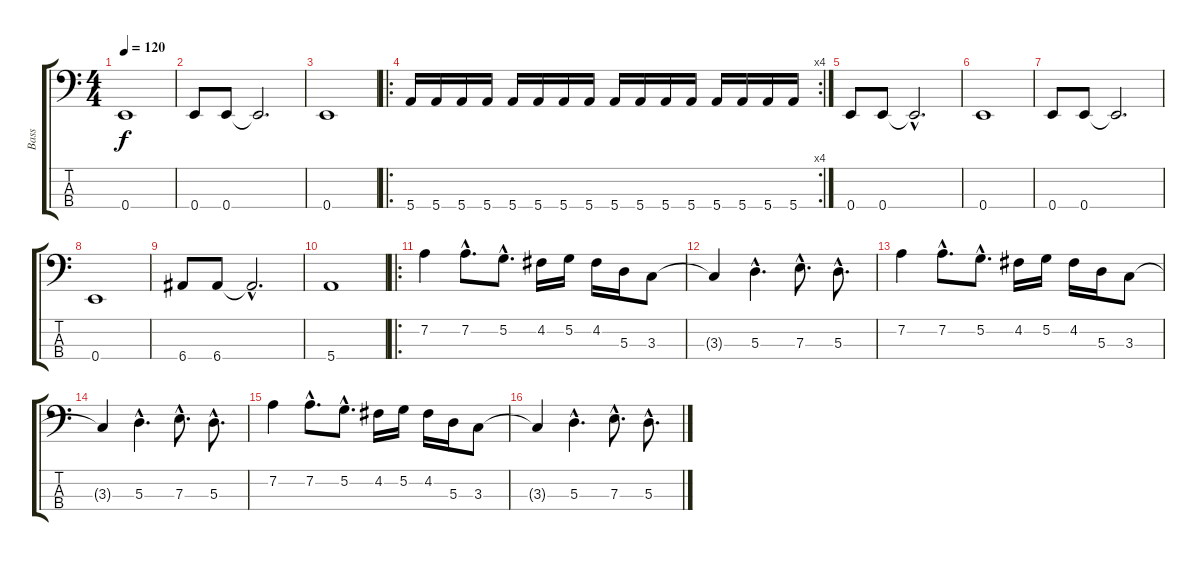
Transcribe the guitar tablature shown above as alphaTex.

\track ("Bass" "Bass") {instrument electricbassfinger}
\staff {score tabs}
\tuning (G2 D2 A1 E1) {hide}
\ts (4 4)
\tempo 120
\clef f4
\ks c
0.4.1{dy f} |
0.4.8 0.4.8 0.4{t}.2{d} |
0.4.1 |
\ro
\rc 4
5.4.16 5.4.16 5.4.16 5.4.16 5.4.16 5.4.16 5.4.16 5.4.16 5.4.16 5.4.16 5.4.16 5.4.16 5.4.16 5.4.16 5.4.16 5.4.16 |
0.4.8 0.4.8 0.4{hac t}.2{d} |
0.4.1 |
0.4.8 0.4.8 0.4{t}.2{d} |
0.4.1 |
6.4.8 6.4.8 6.4{hac t}.2{d} |
5.4.1 |
\ro
7.2.4 7.2{hac}.8{d} 5.2{hac}.8{d} 4.2.16 5.2.16 4.2.16 5.3.16 3.3.8 |
3.3{t}.4 5.3{hac}.4{d} 7.3{hac}.8{d} 5.3{hac}.8{d} |
7.2.4 7.2{hac}.8{d} 5.2{hac}.8{d} 4.2.16 5.2.16 4.2.16 5.3.16 3.3.8 |
3.3{t}.4 5.3{hac}.4{d} 7.3{hac}.8{d} 5.3{hac}.8{d} |
7.2.4 7.2{hac}.8{d} 5.2{hac}.8{d} 4.2.16 5.2.16 4.2.16 5.3.16 3.3.8 |
3.3{t}.4 5.3{hac}.4{d} 7.3{hac}.8{d} 5.3{hac}.8{d}
